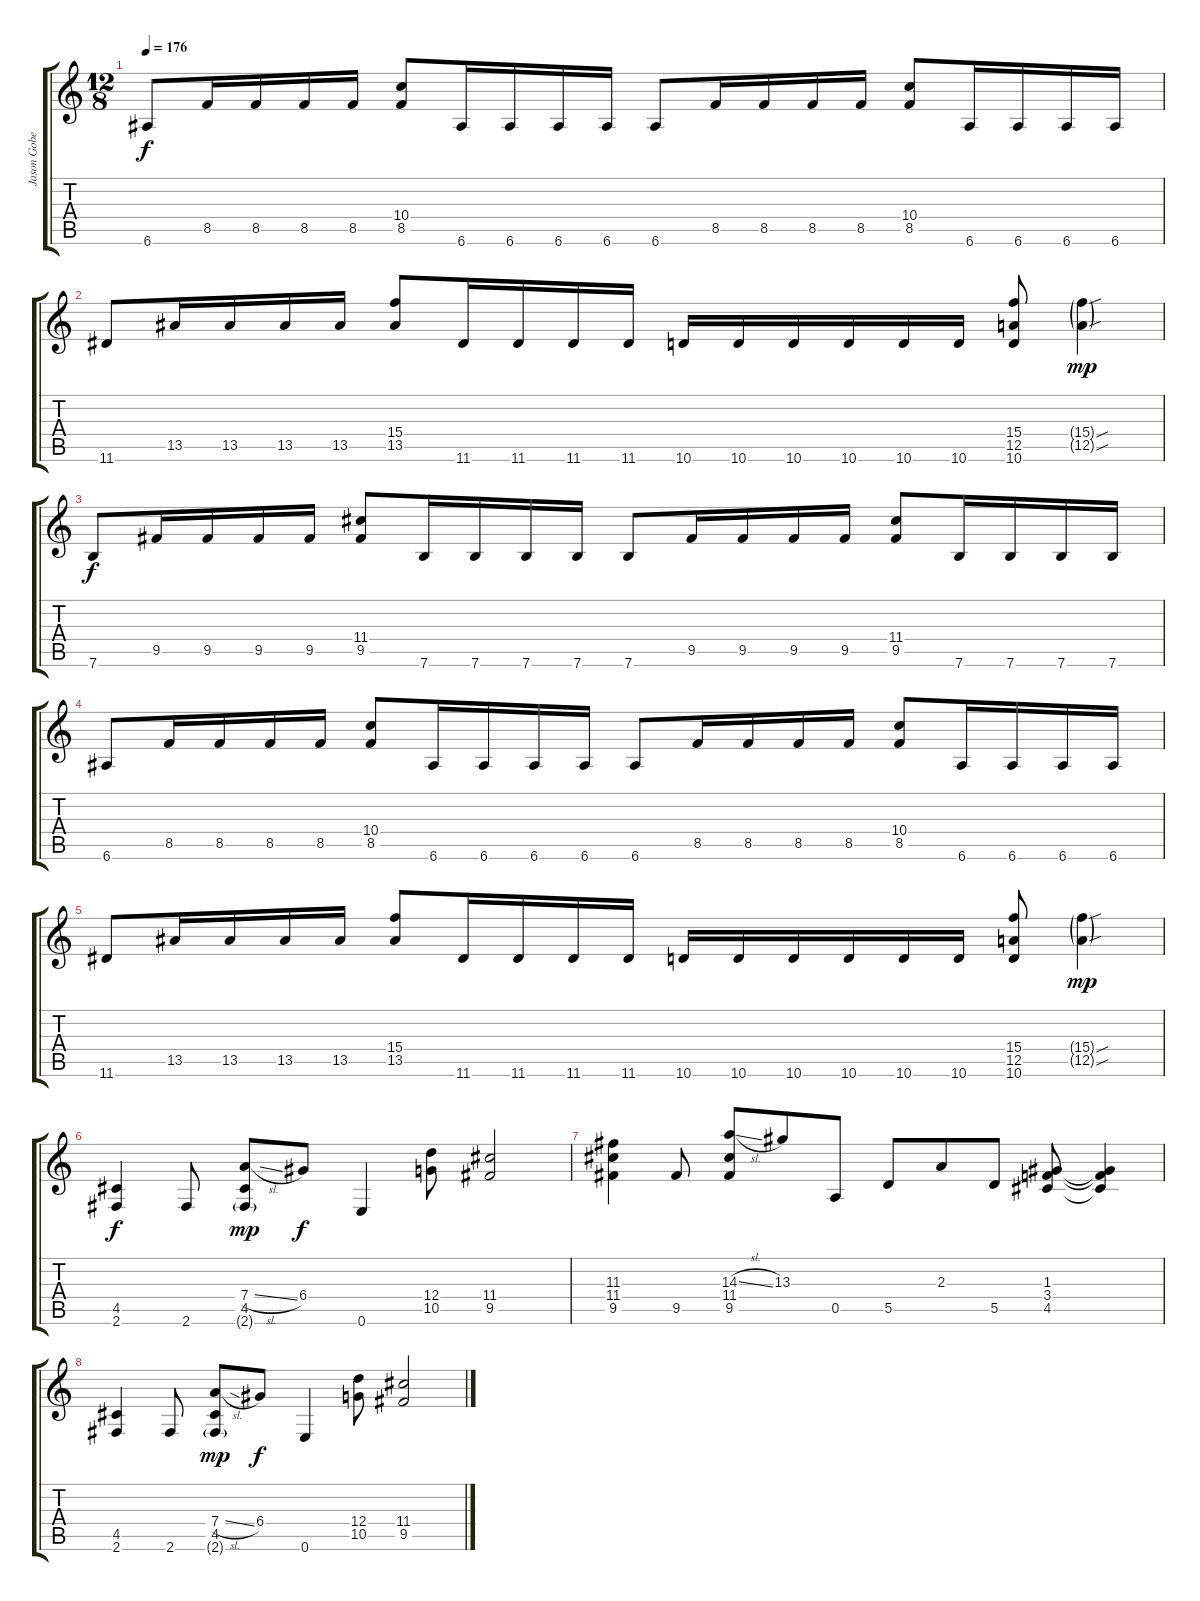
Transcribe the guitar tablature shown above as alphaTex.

\track ("Jason Gobel" "Jason Gobe") {instrument distortionguitar}
\staff {score tabs}
\tuning (E4 B3 G3 D3 A2 E2) {hide}
\ts (12 8)
\tempo 176
\clef g2
\ks c
6.6.8{dy f} 8.5.16 8.5.16 8.5.16 8.5.16 (10.4 8.5).8 6.6.16 6.6.16 6.6.16 6.6.16 6.6.8 8.5.16 8.5.16 8.5.16 8.5.16 (10.4 8.5).8 6.6.16 6.6.16 6.6.16 6.6.16 |
11.6.8 13.5.16 13.5.16 13.5.16 13.5.16 (15.4 13.5).8 11.6.16 11.6.16 11.6.16 11.6.16 10.6.16 10.6.16 10.6.16 10.6.16 10.6.16 10.6.16 (15.4 12.5 10.6).8 (15.4{sou g} 12.5{sou g}).4{dy mp} |
7.6.8{dy f} 9.5.16 9.5.16 9.5.16 9.5.16 (11.4 9.5).8 7.6.16 7.6.16 7.6.16 7.6.16 7.6.8 9.5.16 9.5.16 9.5.16 9.5.16 (11.4 9.5).8 7.6.16 7.6.16 7.6.16 7.6.16 |
6.6.8 8.5.16 8.5.16 8.5.16 8.5.16 (10.4 8.5).8 6.6.16 6.6.16 6.6.16 6.6.16 6.6.8 8.5.16 8.5.16 8.5.16 8.5.16 (10.4 8.5).8 6.6.16 6.6.16 6.6.16 6.6.16 |
11.6.8 13.5.16 13.5.16 13.5.16 13.5.16 (15.4 13.5).8 11.6.16 11.6.16 11.6.16 11.6.16 10.6.16 10.6.16 10.6.16 10.6.16 10.6.16 10.6.16 (15.4 12.5 10.6).8 (15.4{sou g} 12.5{sou g}).4{dy mp} |
(4.5 2.6).4{dy f} 2.6.8 (7.4{sl} 4.5 2.6{g}).8{dy mp} 6.4.8{dy f} 0.6.4 (12.4 10.5).8 (11.4 9.5).2 |
(11.3 11.4 9.5).4 9.5.8 (14.3{sl} 11.4 9.5).8 13.3.8 0.5.8 5.5.8 2.3.8 5.5.8 (1.3 3.4 4.5).8 (1.3{t} 3.4{t} 4.5{t}).4 |
(4.5 2.6).4 2.6.8 (7.4{sl} 4.5 2.6{g}).8{dy mp} 6.4.8{dy f} 0.6.4 (12.4 10.5).8 (11.4 9.5).2
